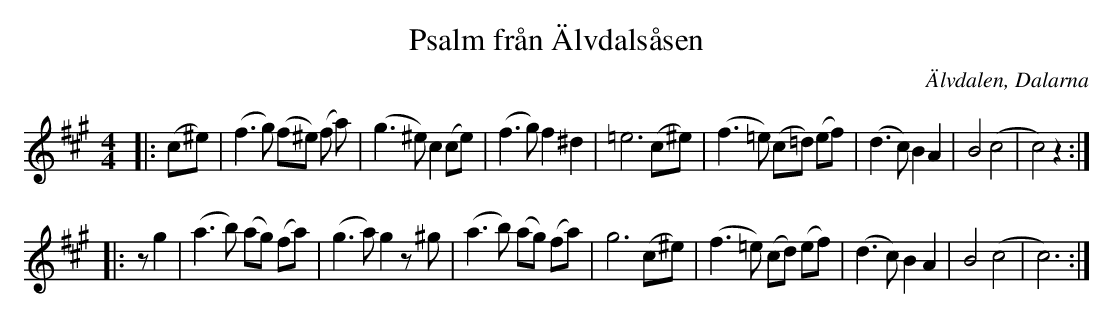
X:1
T:Psalm från Älvdalsåsen
O:Älvdalen, Dalarna
M:4/4
L:1/8
K:A
[|: (c^e) | (f3 g) (f^e) (f a) | (g3 ^e) c2 (ce) | (f3 g) f2 ^d2 | =e6 (c^e) | (f3=e) (c=d) (ef) | (d3c) B2 A2 | B4(c4 | c4) z2 :|]
|: z1 g2 | (a3b) (ag) (fa) | (g3a) g2 z1 ^g | (a3 b) (ag) (fa) | g6 (c^e) | (f3 =e) (cd) (ef) | (d3 c) B2 A2 | B4 (c4 | c6) :|]
